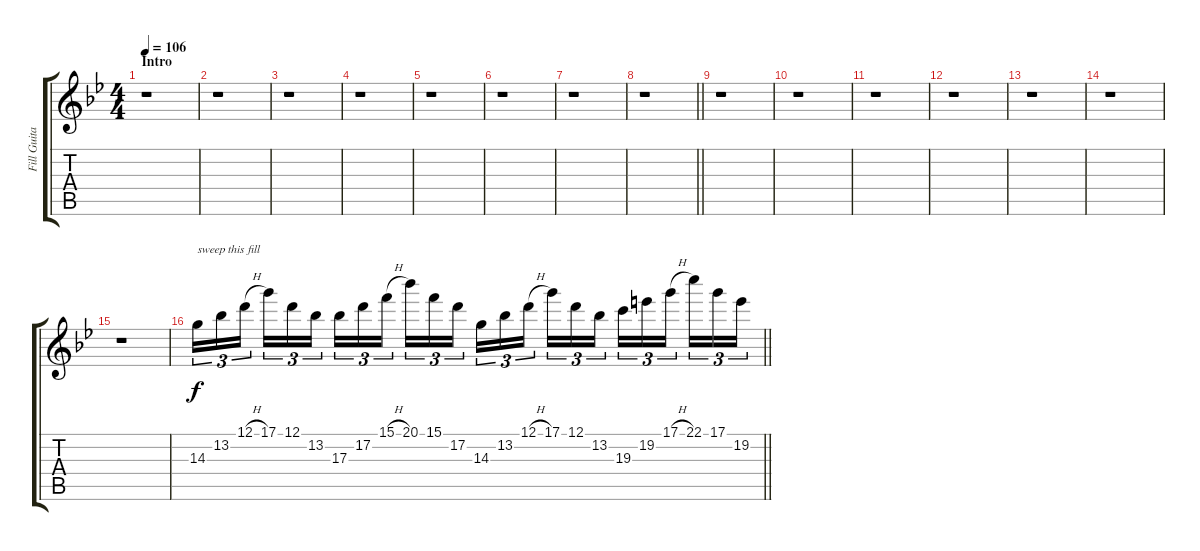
\track ("Fill Guitar" "Fill Guita") {instrument distortionguitar}
\staff {score tabs}
\tuning (D4 A3 F3 C3 G2 D2) {hide}
\ts (4 4)
\section ("" "Intro")
\tempo 106
\clef g2
\ks bb
r.1{dy f instrument distortionguitar} |
r.1 |
r.1 |
r.1 |
r.1 |
r.1 |
r.1 |
\barLineRight lightlight
r.1 |
\section ("" "")
r.1 |
r.1 |
r.1 |
r.1 |
r.1 |
r.1 |
r.1 |
\barLineRight lightlight
14.3.16{tu (3 2) txt "sweep this fill" volume 12} 13.2.16{tu (3 2)} 12.1{h}.16{tu (3 2)} 17.1.16{tu (3 2)} 12.1.16{tu (3 2)} 13.2.16{tu (3 2)} 17.3.16{tu (3 2)} 17.2.16{tu (3 2)} 15.1{h}.16{tu (3 2)} 20.1.16{tu (3 2)} 15.1.16{tu (3 2)} 17.2.16{tu (3 2)} 14.3.16{tu (3 2)} 13.2.16{tu (3 2)} 12.1{h}.16{tu (3 2)} 17.1.16{tu (3 2)} 12.1.16{tu (3 2)} 13.2.16{tu (3 2)} 19.3.16{tu (3 2)} 19.2.16{tu (3 2)} 17.1{h}.16{tu (3 2)} 22.1.16{tu (3 2)} 17.1.16{tu (3 2)} 19.2.16{tu (3 2)}
